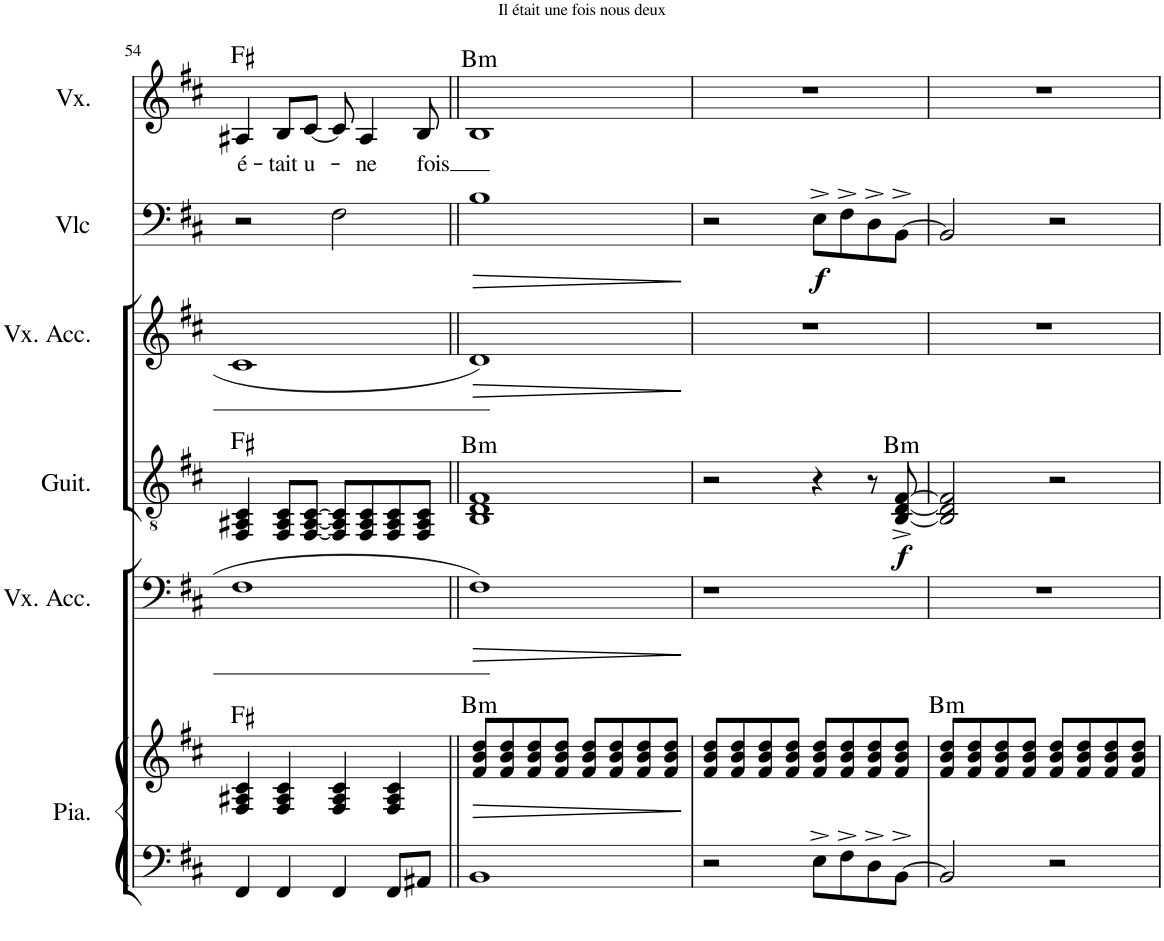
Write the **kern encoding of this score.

**kern	**kern	**dynam	**harte	**kern	**dynam	**kern	**dynam	**harte	**kern	**dynam	**kern	**dynam	**kern	**text	**harte
*part6	*part6	*part6	*part6	*part5	*part5	*part4	*part4	*part4	*part3	*part3	*part2	*part2	*part1	*part1	*part1
*staff7	*staff6	*staff6/7	*	*staff5	*staff5	*staff4	*staff4	*	*staff3	*staff3	*staff2	*staff2	*staff1	*staff1	*
*I"Piano	*	*	*	*I"Voix Acc.	*	*I"Guitare	*	*	*I"Voix Acc.	*	*I"Violoncelle	*	*I"Voix	*	*
*I'Pia.	*	*	*	*I'Vx. Acc.	*	*I'Guit.	*	*	*I'Vx. Acc.	*	*I'Vlc	*	*I'Vx.	*	*
!!LO:PB:g=z
*clefF4	*clefG2	*	*	*clefF4	*	*clefGv2	*	*	*clefG2	*	*clefF4	*	*clefG2	*	*
*k[f#c#]	*k[f#c#]	*	*	*k[f#c#]	*	*k[f#c#]	*	*	*k[f#c#]	*	*k[f#c#]	*	*k[f#c#]	*	*
*M4/4	*M4/4	*	*	*M4/4	*	*M4/4	*	*	*M4/4	*	*M4/4	*	*M4/4	*	*
=54	=54	=54	=54	=54	=54	=54	=54	=54	=54	=54	=54	=54	=54	=54	=54
!	!	!	!	!	!	!	!	!	!	!	!	!	!	!LO:LY:b	!
4FF#/	4F#/ 4A#X/ 4c#/	.	F#:maj	1F#	.	4FF#/ 4AA#X/ 4C#/	.	F#:maj	1c#	.	2r	.	4A#X/	é-	F#:maj
!	!	!	!	!	!	!	!	!	!	!	!	!	!	!LO:LY:b	!
4FF#/	4F#/ 4A#/ 4c#/	.	.	.	.	8FF#/ 8AA#/ 8C#/L	.	.	.	.	.	.	8B/L	-tait	.
!	!	!	!	!	!	!	!	!	!	!	!	!	!	!LO:LY:b	!
.	.	.	.	.	.	[8FF#/ [8AA#/ [8C#/J	.	.	.	.	.	.	[8c#/J	u-	.
4FF#/	4F#/ 4A#/ 4c#/	.	.	.	.	8FF#/] 8AA#/] 8C#/]L	.	.	.	.	2F#\	.	8c#/]	.	.
!	!	!	!	!	!	!	!	!	!	!	!	!	!	!LO:LY:b	!
.	.	.	.	.	.	8FF#/ 8AA#/ 8C#/	.	.	.	.	.	.	4A#/	-ne	.
8FF#/L	4F#/ 4A#/ 4c#/	.	.	.	.	8FF#/ 8AA#/ 8C#/	.	.	.	.	.	.	.	.	.
!	!	!	!	!	!	!	!	!	!	!	!	!	!	!LO:LY:b	!
8AA#X/J	.	.	.	.	.	8FF#/ 8AA#/ 8C#/J	.	.	.	.	.	.	8B/	fois	.
=55||	=55||	=55||	=55||	=55||	=55||	=55||	=55||	=55||	=55||	=55||	=55||	=55||	=55||	=55||	=55||
!	!	!LO:HP:b	!LO:H:kt=m	!	!LO:HP:b	!	!	!LO:H:kt=m	!	!LO:HP:b	!	!LO:HP:b	!	!	!LO:H:kt=m
1BB	8f#/ 8b/ 8dd/L	>	B:min	1F#	>	1BB 1D 1F#	.	B:min	1d	>	1B	>	1B	.	B:min
.	8f#/ 8b/ 8dd/	.	.	.	.	.	.	.	.	.	.	.	.	.	.
.	8f#/ 8b/ 8dd/	.	.	.	.	.	.	.	.	.	.	.	.	.	.
.	8f#/ 8b/ 8dd/J	.	.	.	.	.	.	.	.	.	.	.	.	.	.
.	8f#/ 8b/ 8dd/L	.	.	.	.	.	.	.	.	.	.	.	.	.	.
.	8f#/ 8b/ 8dd/	.	.	.	.	.	.	.	.	.	.	.	.	.	.
.	8f#/ 8b/ 8dd/	.	.	.	.	.	.	.	.	.	.	.	.	.	.
.	8f#/ 8b/ 8dd/J	.	.	.	.	.	.	.	.	.	.	.	.	.	.
.	.	]	.	.	]	.	.	.	.	]	.	]	.	.	.
=56	=56	=56	=56	=56	=56	=56	=56	=56	=56	=56	=56	=56	=56	=56	=56
2r	8f#/ 8b/ 8dd/L	.	.	1r	.	2r	.	.	1r	.	2r	.	1r	.	.
.	8f#/ 8b/ 8dd/	.	.	.	.	.	.	.	.	.	.	.	.	.	.
.	8f#/ 8b/ 8dd/	.	.	.	.	.	.	.	.	.	.	.	.	.	.
.	8f#/ 8b/ 8dd/J	.	.	.	.	.	.	.	.	.	.	.	.	.	.
!	!	!	!	!	!	!	!	!	!	!	!	!LO:DY:b	!	!	!
8E^\L	8f#/ 8b/ 8dd/L	.	.	.	.	4r	.	.	.	.	8E^\L	f	.	.	.
8F#^\	8f#/ 8b/ 8dd/	.	.	.	.	.	.	.	.	.	8F#^\	.	.	.	.
8D^\	8f#/ 8b/ 8dd/	.	.	.	.	8r	.	.	.	.	8D^\	.	.	.	.
!	!	!	!	!	!	!	!LO:DY:b	!LO:H:kt=m	!	!	!	!	!	!	!
[8BB^\J	8f#/ 8b/ 8dd/J	.	.	.	.	[8BB/^ [8D/^ [8F#/^	f	B:min	.	.	[8BB^\J	.	.	.	.
=57	=57	=57	=57	=57	=57	=57	=57	=57	=57	=57	=57	=57	=57	=57	=57
!	!	!	!LO:H:kt=m	!	!	!	!	!	!	!	!	!	!	!	!
2BB/]	8f#/ 8b/ 8dd/L	.	B:min	1r	.	2BB/] 2D/] 2F#/]	.	.	1r	.	2BB/]	.	1r	.	.
.	8f#/ 8b/ 8dd/	.	.	.	.	.	.	.	.	.	.	.	.	.	.
.	8f#/ 8b/ 8dd/	.	.	.	.	.	.	.	.	.	.	.	.	.	.
.	8f#/ 8b/ 8dd/J	.	.	.	.	.	.	.	.	.	.	.	.	.	.
2r	8f#/ 8b/ 8dd/L	.	.	.	.	2r	.	.	.	.	2r	.	.	.	.
.	8f#/ 8b/ 8dd/	.	.	.	.	.	.	.	.	.	.	.	.	.	.
.	8f#/ 8b/ 8dd/	.	.	.	.	.	.	.	.	.	.	.	.	.	.
.	8f#/ 8b/ 8dd/J	.	.	.	.	.	.	.	.	.	.	.	.	.	.
=	=	=	=	=	=	=	=	=	=	=	=	=	=	=	=
*-	*-	*-	*-	*-	*-	*-	*-	*-	*-	*-	*-	*-	*-	*-	*-
